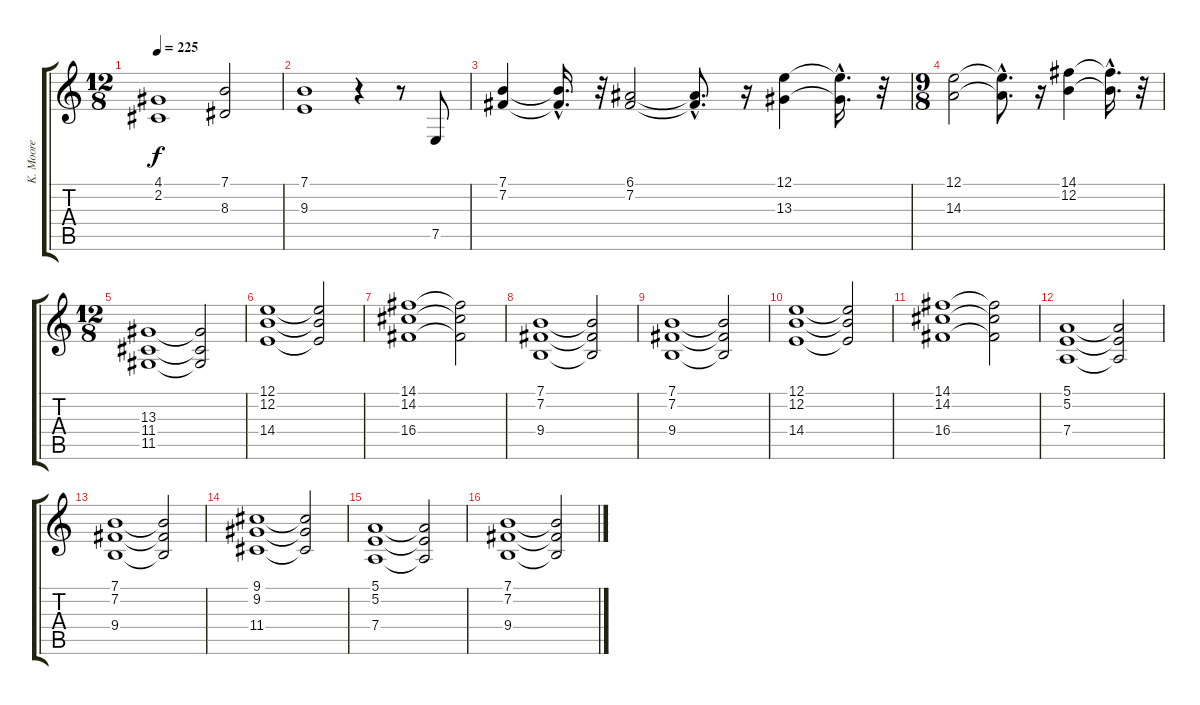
\track ("K. Moore" "K. Moore") {instrument synthstrings2}
\staff {score tabs}
\tuning (E4 B3 G3 D3 A2 E2) {hide}
\ts (12 8)
\tempo 225
\clef g2
\ks c
(4.1 2.2).1{dy f} (7.1 8.3).2 |
(7.1 9.3).1 r.4 r.8 7.5.8 |
(7.1 7.2).4 (7.1{hac t} 7.2{hac t}).16{d} r.32 (6.1 7.2).2 (6.1{hac t} 7.2{hac t}).8{d} r.16 (12.1 13.3).4 (12.1{hac t} 13.3{hac t}).16{d} r.32 |
\ts (9 8)
(12.1 14.3).2 (12.1{hac t} 14.3{hac t}).8{d} r.16 (14.1 12.2).4 (14.1{hac t} 12.2{hac t}).16{d} r.32 |
\ts (12 8)
(13.3 11.4 11.5).1 (13.3{t} 11.4{t} 11.5{t}).2 |
(12.1 12.2 14.4).1 (12.1{t} 12.2{t} 14.4{t}).2 |
(14.1 14.2 16.4).1 (14.1{t} 14.2{t} 16.4{t}).2 |
(7.1 7.2 9.4).1 (7.1{t} 7.2{t} 9.4{t}).2 |
(7.1 7.2 9.4).1 (7.1{t} 7.2{t} 9.4{t}).2 |
(12.1 12.2 14.4).1 (12.1{t} 12.2{t} 14.4{t}).2 |
(14.1 14.2 16.4).1 (14.1{t} 14.2{t} 16.4{t}).2 |
(5.1 5.2 7.4).1 (5.1{t} 5.2{t} 7.4{t}).2 |
(7.1 7.2 9.4).1 (7.1{t} 7.2{t} 9.4{t}).2 |
(9.1 9.2 11.4).1 (9.1{t} 9.2{t} 11.4{t}).2 |
(5.1 5.2 7.4).1 (5.1{t} 5.2{t} 7.4{t}).2 |
(7.1 7.2 9.4).1 (7.1{t} 7.2{t} 9.4{t}).2
